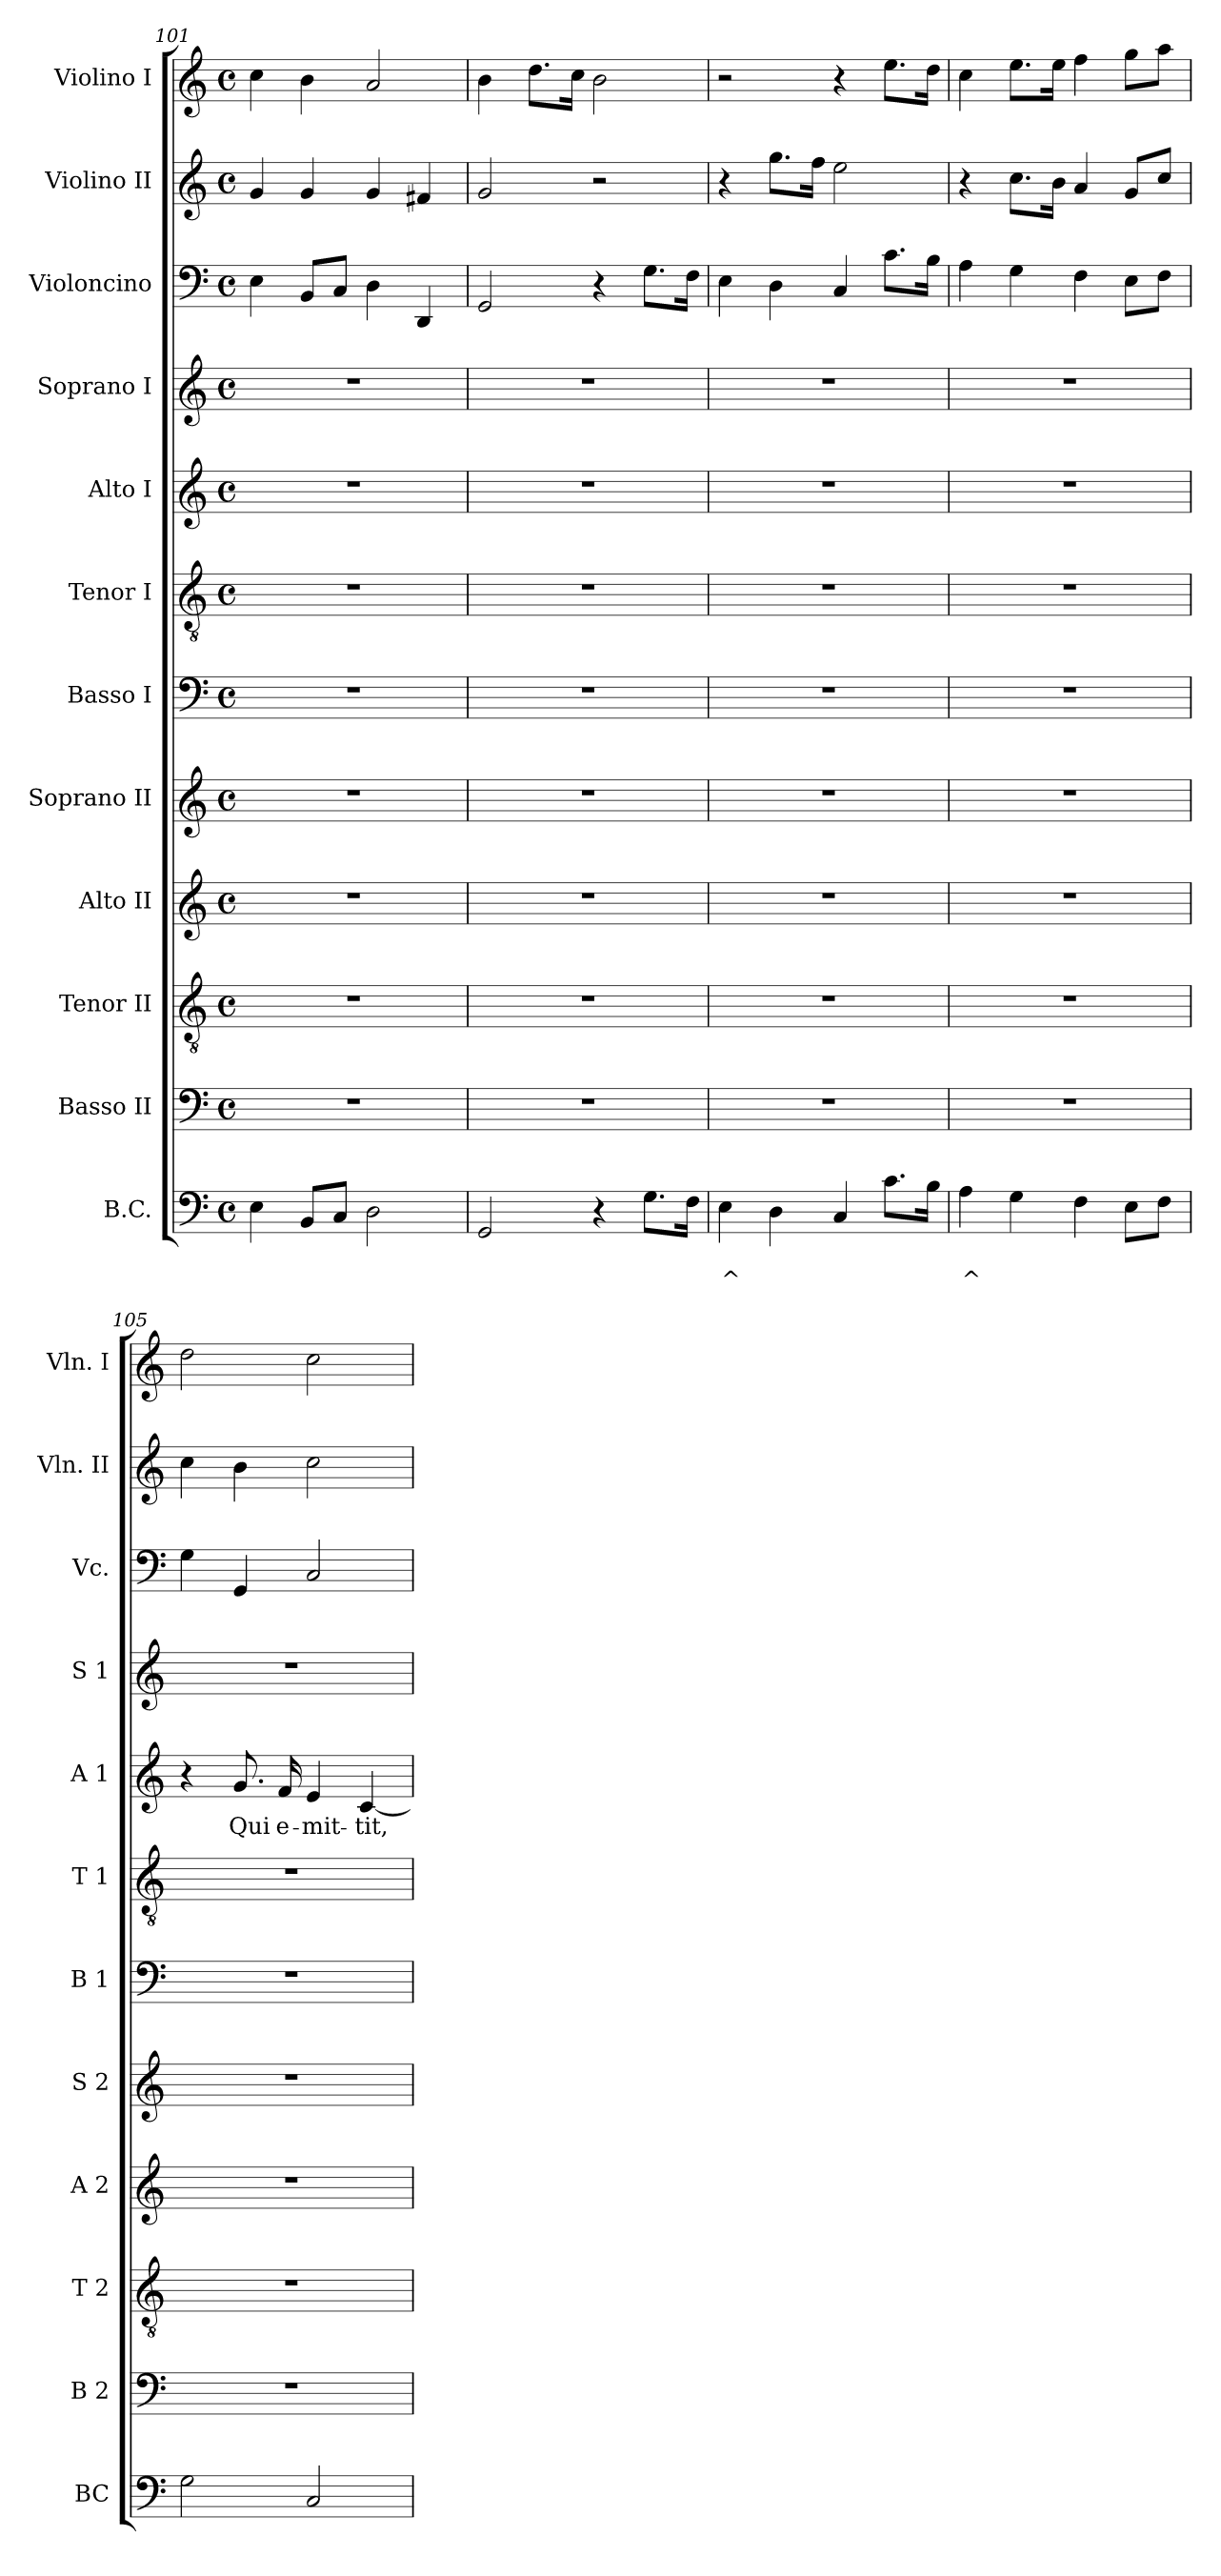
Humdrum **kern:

**kern	**text	**text	**kern	**kern	**kern	**kern	**kern	**kern	**kern	**text	**kern	**kern	**kern	**kern
*part12	*part12	*part12	*part11	*part10	*part9	*part8	*part7	*part6	*part5	*part5	*part4	*part3	*part2	*part1
*staff12	*staff12	*staff12	*staff11	*staff10	*staff9	*staff8	*staff7	*staff6	*staff5	*staff5	*staff4	*staff3	*staff2	*staff1
*I"B.C.	*	*	*I"Basso II	*I"Tenor II	*I"Alto II	*I"Soprano II	*I"Basso I	*I"Tenor I	*I"Alto I	*	*I"Soprano I	*I"Violoncino	*I"Violino II	*I"Violino I
*I'BC	*	*	*I'B 2	*I'T 2	*I'A 2	*I'S 2	*I'B 1	*I'T 1	*I'A 1	*	*I'S 1	*I'Vc.	*I'Vln. II	*I'Vln. I
*clefF4	*	*	*clefF4	*clefGv2	*clefG2	*clefG2	*clefF4	*clefGv2	*clefG2	*	*clefG2	*clefF4	*clefG2	*clefG2
*k[]	*	*	*k[]	*k[]	*k[]	*k[]	*k[]	*k[]	*k[]	*	*k[]	*k[]	*k[]	*k[]
*C:	*	*	*C:	*C:	*C:	*C:	*C:	*C:	*C:	*	*C:	*C:	*C:	*C:
*M4/4	*	*	*M4/4	*M4/4	*M4/4	*M4/4	*M4/4	*M4/4	*M4/4	*	*M4/4	*M4/4	*M4/4	*M4/4
*met(c)	*	*	*met(c)	*met(c)	*met(c)	*met(c)	*met(c)	*met(c)	*met(c)	*	*met(c)	*met(c)	*met(c)	*met(c)
=101	=101	=101	=101	=101	=101	=101	=101	=101	=101	=101	=101	=101	=101	=101
4E\	.	.	1r	1r	1r	1r	1r	1r	1r	.	1r	4E\	4g/	4cc\
8BB/L	.	.	.	.	.	.	.	.	.	.	.	8BB/L	4g/	4b\
8C/J	.	.	.	.	.	.	.	.	.	.	.	8C/J	.	.
2D\	.	.	.	.	.	.	.	.	.	.	.	4D\	4g/	2a/
.	.	.	.	.	.	.	.	.	.	.	.	4DD/	4f#X/	.
=102	=102	=102	=102	=102	=102	=102	=102	=102	=102	=102	=102	=102	=102	=102
2GG/	.	.	1r	1r	1r	1r	1r	1r	1r	.	1r	2GG/	2g/	4b\
.	.	.	.	.	.	.	.	.	.	.	.	.	.	8.dd\L
.	.	.	.	.	.	.	.	.	.	.	.	.	.	16cc\Jk
4r	.	.	.	.	.	.	.	.	.	.	.	4r	2r	2b\
8.G\L	.	.	.	.	.	.	.	.	.	.	.	8.G\L	.	.
16F\Jk	.	.	.	.	.	.	.	.	.	.	.	16F\Jk	.	.
=103	=103	=103	=103	=103	=103	=103	=103	=103	=103	=103	=103	=103	=103	=103
!	!	!LO:LY:b	!	!	!	!	!	!	!	!	!	!	!	!
4E\	.	^	1r	1r	1r	1r	1r	1r	1r	.	1r	4E\	4r	2r
4D\	.	.	.	.	.	.	.	.	.	.	.	4D\	8.gg\L	.
.	.	.	.	.	.	.	.	.	.	.	.	.	16ff\Jk	.
4C/	.	.	.	.	.	.	.	.	.	.	.	4C/	2ee\	4r
8.c\L	.	.	.	.	.	.	.	.	.	.	.	8.c\L	.	8.ee\L
16B\Jk	.	.	.	.	.	.	.	.	.	.	.	16B\Jk	.	16dd\Jk
=104	=104	=104	=104	=104	=104	=104	=104	=104	=104	=104	=104	=104	=104	=104
!	!	!LO:LY:b	!	!	!	!	!	!	!	!	!	!	!	!
4A\	.	^	1r	1r	1r	1r	1r	1r	1r	.	1r	4A\	4r	4cc\
4G\	.	.	.	.	.	.	.	.	.	.	.	4G\	8.cc\L	8.ee\L
.	.	.	.	.	.	.	.	.	.	.	.	.	16b\Jk	16ee\Jk
4F\	.	.	.	.	.	.	.	.	.	.	.	4F\	4a/	4ff\
8E\L	.	.	.	.	.	.	.	.	.	.	.	8E\L	8g/L	8gg\L
8F\J	.	.	.	.	.	.	.	.	.	.	.	8F\J	8cc/J	8aa\J
!!LO:PB:g=z
=105	=105	=105	=105	=105	=105	=105	=105	=105	=105	=105	=105	=105	=105	=105
*^	*	*	*	*	*	*	*	*	*	*	*	*	*	*
2G\	4ryy	.	.	1r	1r	1r	1r	1r	1r	4r	.	1r	4G\	4cc\	2dd\
!	!	!	!	!	!	!	!	!	!	!	!LO:LY:b	!	!	!	!
.	4ryy	.	.	.	.	.	.	.	.	8.g/	Qui	.	4GG/	4b\	.
!	!	!	!	!	!	!	!	!	!	!	!LO:LY:b	!	!	!	!
.	.	.	.	.	.	.	.	.	.	16f/	e-	.	.	.	.
!	!	!	!	!	!	!	!	!	!	!	!LO:LY:b	!	!	!	!
2C/	2ryy	.	.	.	.	.	.	.	.	4e/	-mit-	.	2C/	2cc\	2cc\
!	!	!	!	!	!	!	!	!	!	!	!LO:LY:b	!	!	!	!
.	.	.	.	.	.	.	.	.	.	[4c/	-tit,	.	.	.	.
*v	*v	*	*	*	*	*	*	*	*	*	*	*	*	*	*
=	=	=	=	=	=	=	=	=	=	=	=	=	=	=
*-	*-	*-	*-	*-	*-	*-	*-	*-	*-	*-	*-	*-	*-	*-
